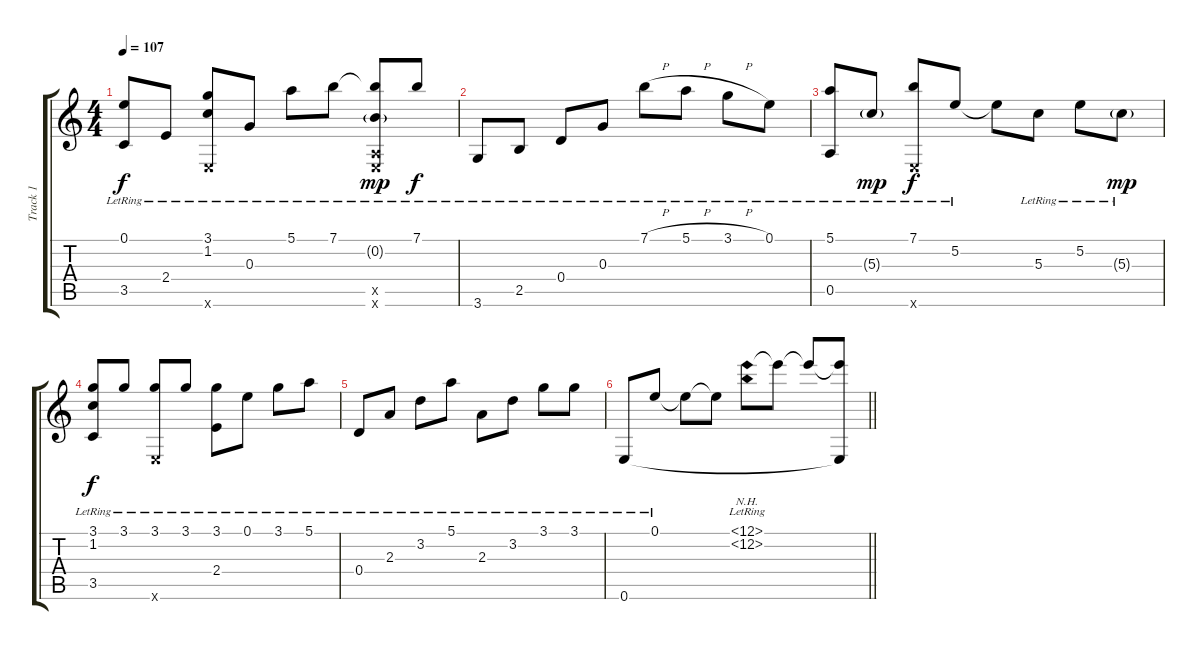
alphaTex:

\track ("Track 1" "Track 1") {instrument acousticguitarsteel}
\staff {score tabs}
\tuning (E4 B3 G3 D3 A2 E2) {hide}
\ts (4 4)
\tempo 107
\clef g2
\ks c
(0.1{lr} 3.5{lr}).8{dy f} 2.4{lr}.8 (3.1{lr} 1.2{lr} 0.6{x}).8 0.3{lr}.8 5.1{lr}.8 7.1{lr}.8 (7.1{t} 0.2{g lr} 0.5{x} 0.6{x}).8{dy mp} 7.1{lr}.8{dy f} |
3.6{lr}.8 2.5{lr}.8 0.4{lr}.8 0.3{lr}.8 7.1{h lr}.8 5.1{h lr}.8 3.1{h lr}.8 0.1{lr}.8 |
(5.1{lr} 0.5{lr}).8 5.3{g lr}.8{dy mp} (7.1{lr} 0.6{x}).8{dy f} 5.2{lr}.8 5.2{t}.8 5.3{lr}.8 5.2{lr}.8 5.3{g lr}.8{dy mp} |
(3.1{lr} 1.2{lr} 3.5{lr}).8{dy f} 3.1{lr}.8 (3.1{lr} 0.6{x}).8 3.1{lr}.8 (3.1{lr} 2.4{lr}).8 0.1{lr}.8 3.1{lr}.8 5.1{lr}.8 |
0.4{lr}.8 2.3{lr}.8 3.2{lr}.8 5.1{lr}.8 2.3{lr}.8 3.2{lr}.8 3.1{lr}.8 3.1{lr}.8 |
\barLineRight lightlight
0.6{lr}.8 0.1{lr}.8 0.1{t}.8 0.1{t}.8 (12.1{nh lr} 12.2{nh lr}).8 12.1{t}.8 12.1{t}.8 (12.1{t} 0.6{t}).8
